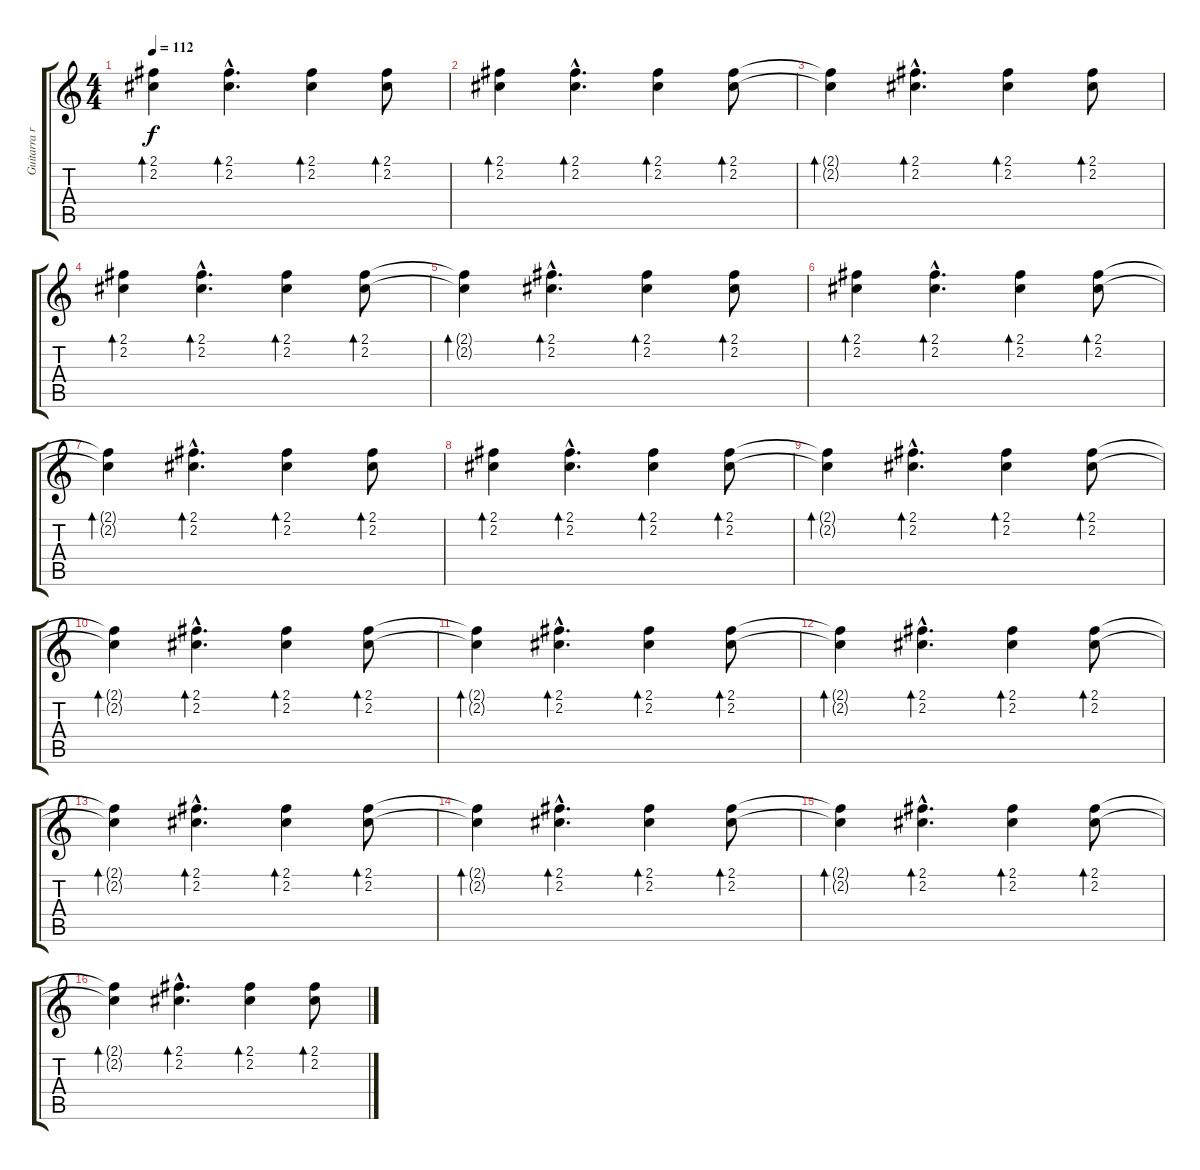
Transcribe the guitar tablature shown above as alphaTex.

\track ("Guitarra rit." "Guitarra r") {instrument acousticguitarsteel}
\staff {score tabs}
\tuning (E4 B3 G3 D3 A2 E2) {hide}
\ts (4 4)
\tempo 112
\clef g2
\ks c
(2.1{t} 2.2{t}).4{bd 120 dy f} (2.1{hac} 2.2{hac}).4{d bd 120} (2.1 2.2).4{bd 120} (2.1 2.2).8{bd 120} |
(2.1 2.2).4{bd 120} (2.1{hac} 2.2{hac}).4{d bd 120} (2.1 2.2).4{bd 120} (2.1 2.2).8{bd 120} |
(2.1{t} 2.2{t}).4{bd 120} (2.1{hac} 2.2{hac}).4{d bd 120} (2.1 2.2).4{bd 120} (2.1 2.2).8{bd 120} |
(2.1 2.2).4{bd 120} (2.1{hac} 2.2{hac}).4{d bd 120} (2.1 2.2).4{bd 120} (2.1 2.2).8{bd 120} |
(2.1{t} 2.2{t}).4{bd 120} (2.1{hac} 2.2{hac}).4{d bd 120} (2.1 2.2).4{bd 120} (2.1 2.2).8{bd 120} |
(2.1 2.2).4{bd 120} (2.1{hac} 2.2{hac}).4{d bd 120} (2.1 2.2).4{bd 120} (2.1 2.2).8{bd 120} |
(2.1{t} 2.2{t}).4{bd 120} (2.1{hac} 2.2{hac}).4{d bd 120} (2.1 2.2).4{bd 120} (2.1 2.2).8{bd 120} |
(2.1 2.2).4{bd 120} (2.1{hac} 2.2{hac}).4{d bd 120} (2.1 2.2).4{bd 120} (2.1 2.2).8{bd 120} |
(2.1{t} 2.2{t}).4{bd 120} (2.1{hac} 2.2{hac}).4{d bd 120} (2.1 2.2).4{bd 120} (2.1 2.2).8{bd 120} |
(2.1{t} 2.2{t}).4{bd 120} (2.1{hac} 2.2{hac}).4{d bd 120} (2.1 2.2).4{bd 120} (2.1 2.2).8{bd 120} |
(2.1{t} 2.2{t}).4{bd 120} (2.1{hac} 2.2{hac}).4{d bd 120} (2.1 2.2).4{bd 120} (2.1 2.2).8{bd 120} |
(2.1{t} 2.2{t}).4{bd 120} (2.1{hac} 2.2{hac}).4{d bd 120} (2.1 2.2).4{bd 120} (2.1 2.2).8{bd 120} |
(2.1{t} 2.2{t}).4{bd 120} (2.1{hac} 2.2{hac}).4{d bd 120} (2.1 2.2).4{bd 120} (2.1 2.2).8{bd 120} |
(2.1{t} 2.2{t}).4{bd 120} (2.1{hac} 2.2{hac}).4{d bd 120} (2.1 2.2).4{bd 120} (2.1 2.2).8{bd 120} |
(2.1{t} 2.2{t}).4{bd 120} (2.1{hac} 2.2{hac}).4{d bd 120} (2.1 2.2).4{bd 120} (2.1 2.2).8{bd 120} |
(2.1{t} 2.2{t}).4{bd 120} (2.1{hac} 2.2{hac}).4{d bd 120} (2.1 2.2).4{bd 120} (2.1 2.2).8{bd 120}
